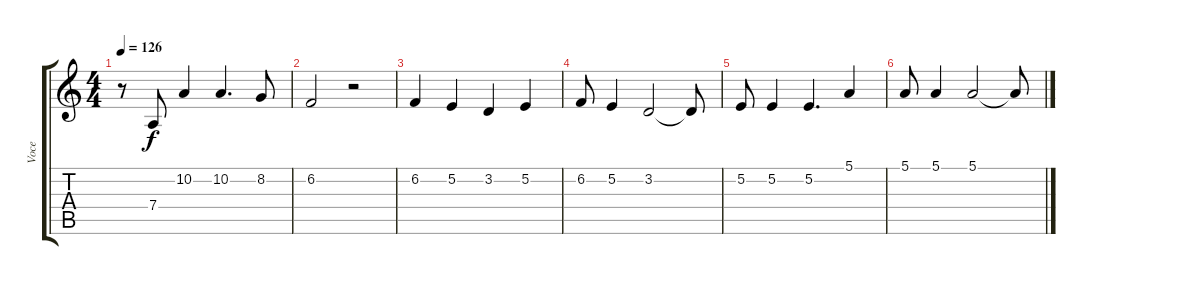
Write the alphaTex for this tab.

\track ("Voce" "Voce") {instrument altosax}
\staff {score tabs}
\tuning (E4 B3 G3 D3 A2 E2) {hide}
\ts (4 4)
\tempo 126
\clef g2
\ks c
r.8{dy f} 7.4.8 10.2.4 10.2.4{d} 8.2.8 |
6.2.2 r.2 |
6.2.4 5.2.4 3.2.4 5.2.4 |
6.2.8 5.2.4 3.2.2 3.2{t}.8 |
5.2.8 5.2.4 5.2.4{d} 5.1.4 |
5.1.8 5.1.4 5.1.2 5.1{t}.8
